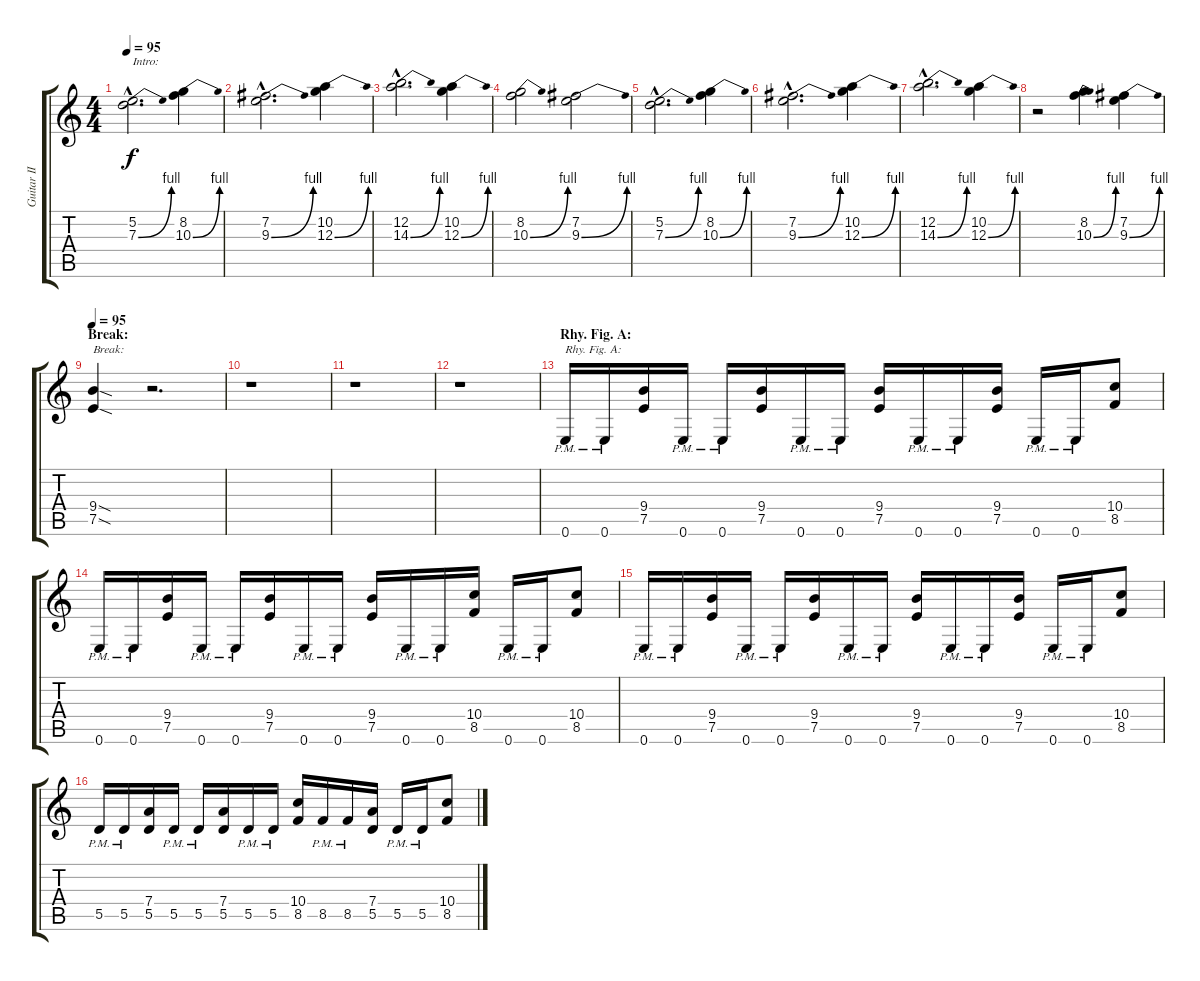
\track ("Guitar II" "Guitar II") {instrument distortionguitar}
\staff {score tabs}
\tuning (E4 B3 G3 D3 A2 E2) {hide}
\ts (4 4)
\tempo 95
\tempo 48
\tempo 95
\clef g2
\ks c
(5.2{hac} 7.3{be (bend 0 0 60 4) hac}).2{d txt "Intro:" dy f instrument distortionguitar} (8.2 10.3{be (bend 0 0 60 4)}).4 |
(7.2{hac} 9.3{be (bend 0 0 60 4) hac}).2{d} (10.2 12.3{be (bend 0 0 60 4)}).4 |
(12.2{hac} 14.3{be (bend 0 0 60 4) hac}).2{d} (10.2 12.3{be (bend 0 0 60 4)}).4 |
(8.2 10.3{be (bend 0 0 60 4)}).2 (7.2 9.3{be (bend 0 0 60 4)}).2 |
(5.2{hac} 7.3{be (bend 0 0 60 4) hac}).2{d} (8.2 10.3{be (bend 0 0 60 4)}).4 |
(7.2{hac} 9.3{be (bend 0 0 60 4) hac}).2{d} (10.2 12.3{be (bend 0 0 60 4)}).4 |
(12.2{hac} 14.3{be (bend 0 0 60 4) hac}).2{d} (10.2 12.3{be (bend 0 0 60 4)}).4 |
r.2 (8.2 10.3{be (bend 0 0 60 4)}).4 (7.2 9.3{be (bend 0 0 60 4)}).4 |
\section ("" "Break:")
\tempo 95
(9.4{sod} 7.5{sod}).4{txt "Break:"} r.2{d} |
r.1 |
r.1 |
r.1 |
\section ("" "Rhy. Fig. A:")
0.6{pm}.16{txt "Rhy. Fig. A:"} 0.6{pm}.16 (9.4 7.5).16 0.6{pm}.16 0.6{pm}.16 (9.4 7.5).16 0.6{pm}.16 0.6{pm}.16 (9.4 7.5).16 0.6{pm}.16 0.6{pm}.16 (9.4 7.5).16 0.6{pm}.16 0.6{pm}.16 (10.4 8.5).8 |
0.6{pm}.16 0.6{pm}.16 (9.4 7.5).16 0.6{pm}.16 0.6{pm}.16 (9.4 7.5).16 0.6{pm}.16 0.6{pm}.16 (9.4 7.5).16 0.6{pm}.16 0.6{pm}.16 (10.4 8.5).16 0.6{pm}.16 0.6{pm}.16 (10.4 8.5).8 |
0.6{pm}.16 0.6{pm}.16 (9.4 7.5).16 0.6{pm}.16 0.6{pm}.16 (9.4 7.5).16 0.6{pm}.16 0.6{pm}.16 (9.4 7.5).16 0.6{pm}.16 0.6{pm}.16 (9.4 7.5).16 0.6{pm}.16 0.6{pm}.16 (10.4 8.5).8 |
5.5{pm}.16 5.5{pm}.16 (7.4 5.5).16 5.5{pm}.16 5.5{pm}.16 (7.4 5.5).16 5.5{pm}.16 5.5{pm}.16 (10.4 8.5).16 8.5{pm}.16 8.5{pm}.16 (7.4 5.5).16 5.5{pm}.16 5.5{pm}.16 (10.4 8.5).8
